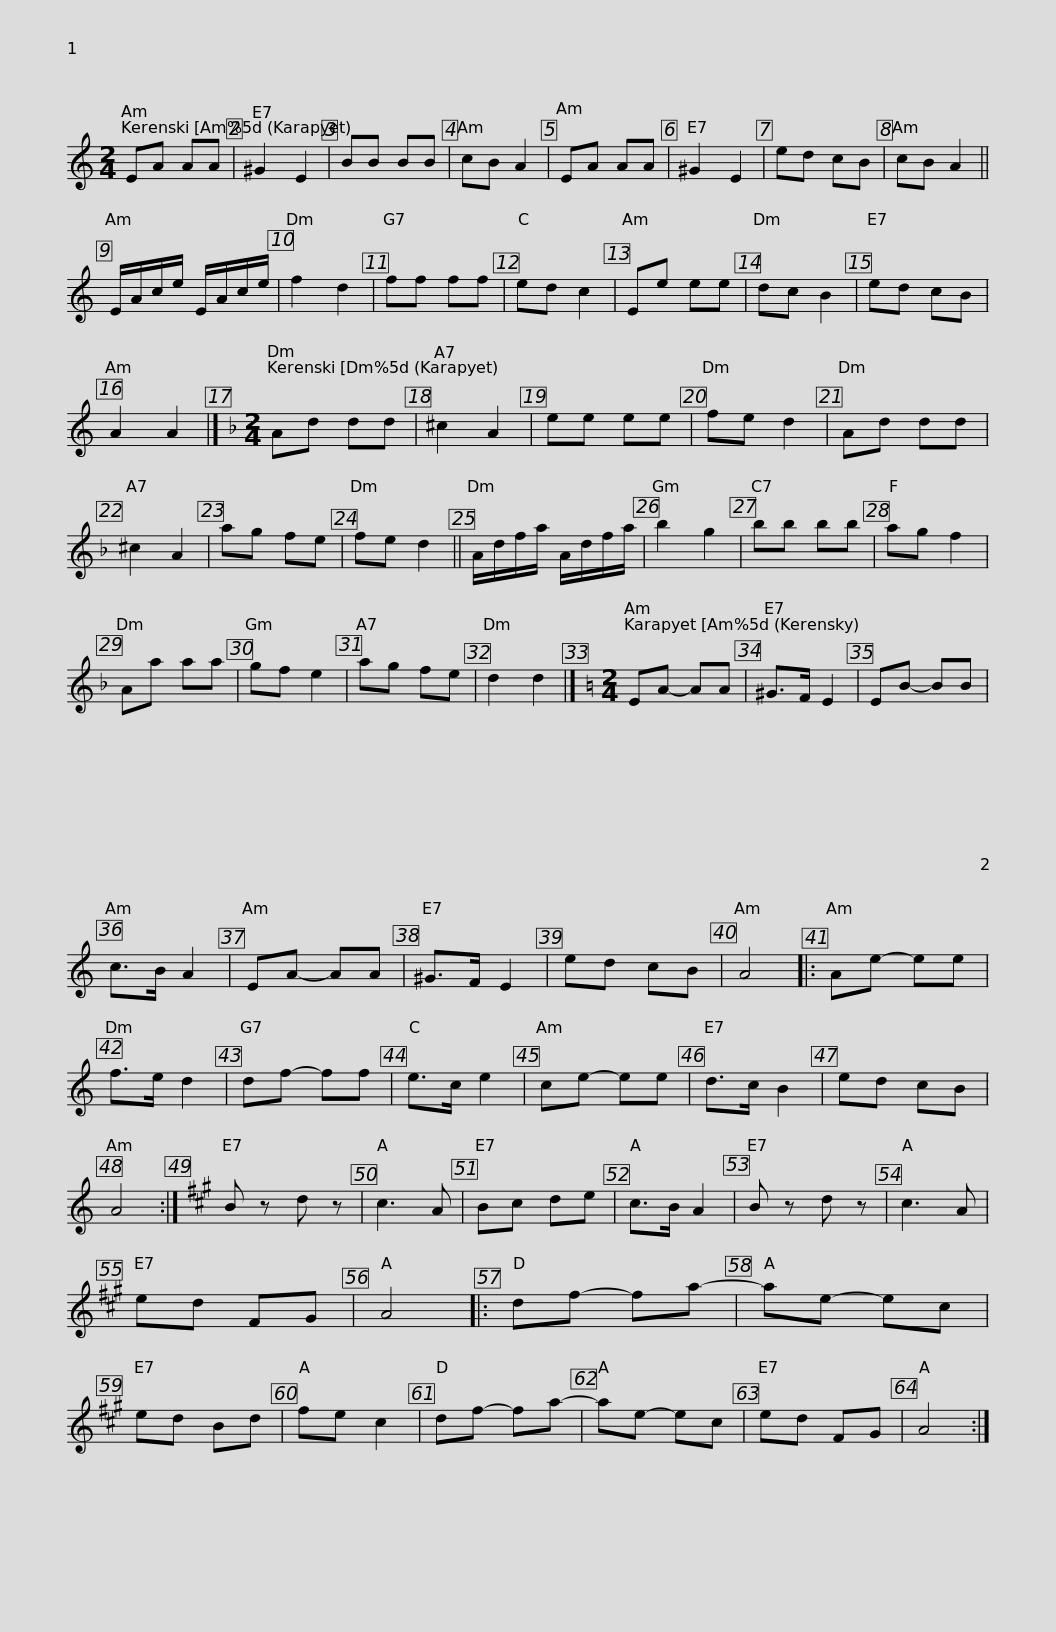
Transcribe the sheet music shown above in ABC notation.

X:1
L:1/8
M:2/4
I:linebreak $
K:C
V:1 treble
V:1
 EA AA | ^G2 E2 | BB BB | cB A2 | EA AA | %5
 ^G2 E2 | ed cB | cB A2 || E/A/c/e/ E/A/c/e/ | f2 d2 | %10
 ff ff | ed c2 |$ Ee ee | dc B2 | ed cB | %15
 A2 A2 |][K:Dmin][M:2/4] Ad dd | ^c2 A2 | ee ee | fe d2 | %20
 Ad dd | ^c2 A2 | ag fe | fe d2 ||$ A/d/f/a/ A/d/f/a/ | %25
 b2 g2 | bb bb | ag f2 | Aa aa | gf e2 | %30
 ag fe | d2 d2 |][K:Amin][M:2/4] EA- AA | ^G>F E2 |$ EB- BB | %35
 c>B A2 | EA- AA | ^G>F E2 | ed cB | A4 |: %40
 Ae- ee | f>e d2 | df- ff | e>c e2 | ce- ee |$ %45
 d>c B2 | ed cB | A4 :|[K:A] B z d z | c3 A | %50
 Bc de | c>B A2 | B z d z | c3 A | ed FG | %55
 A4 |: df- fa- |$ ae- ec | ed Bd | fe c2 | %60
 df- fa- | ae- ec | ed FG | A4 :| %64
